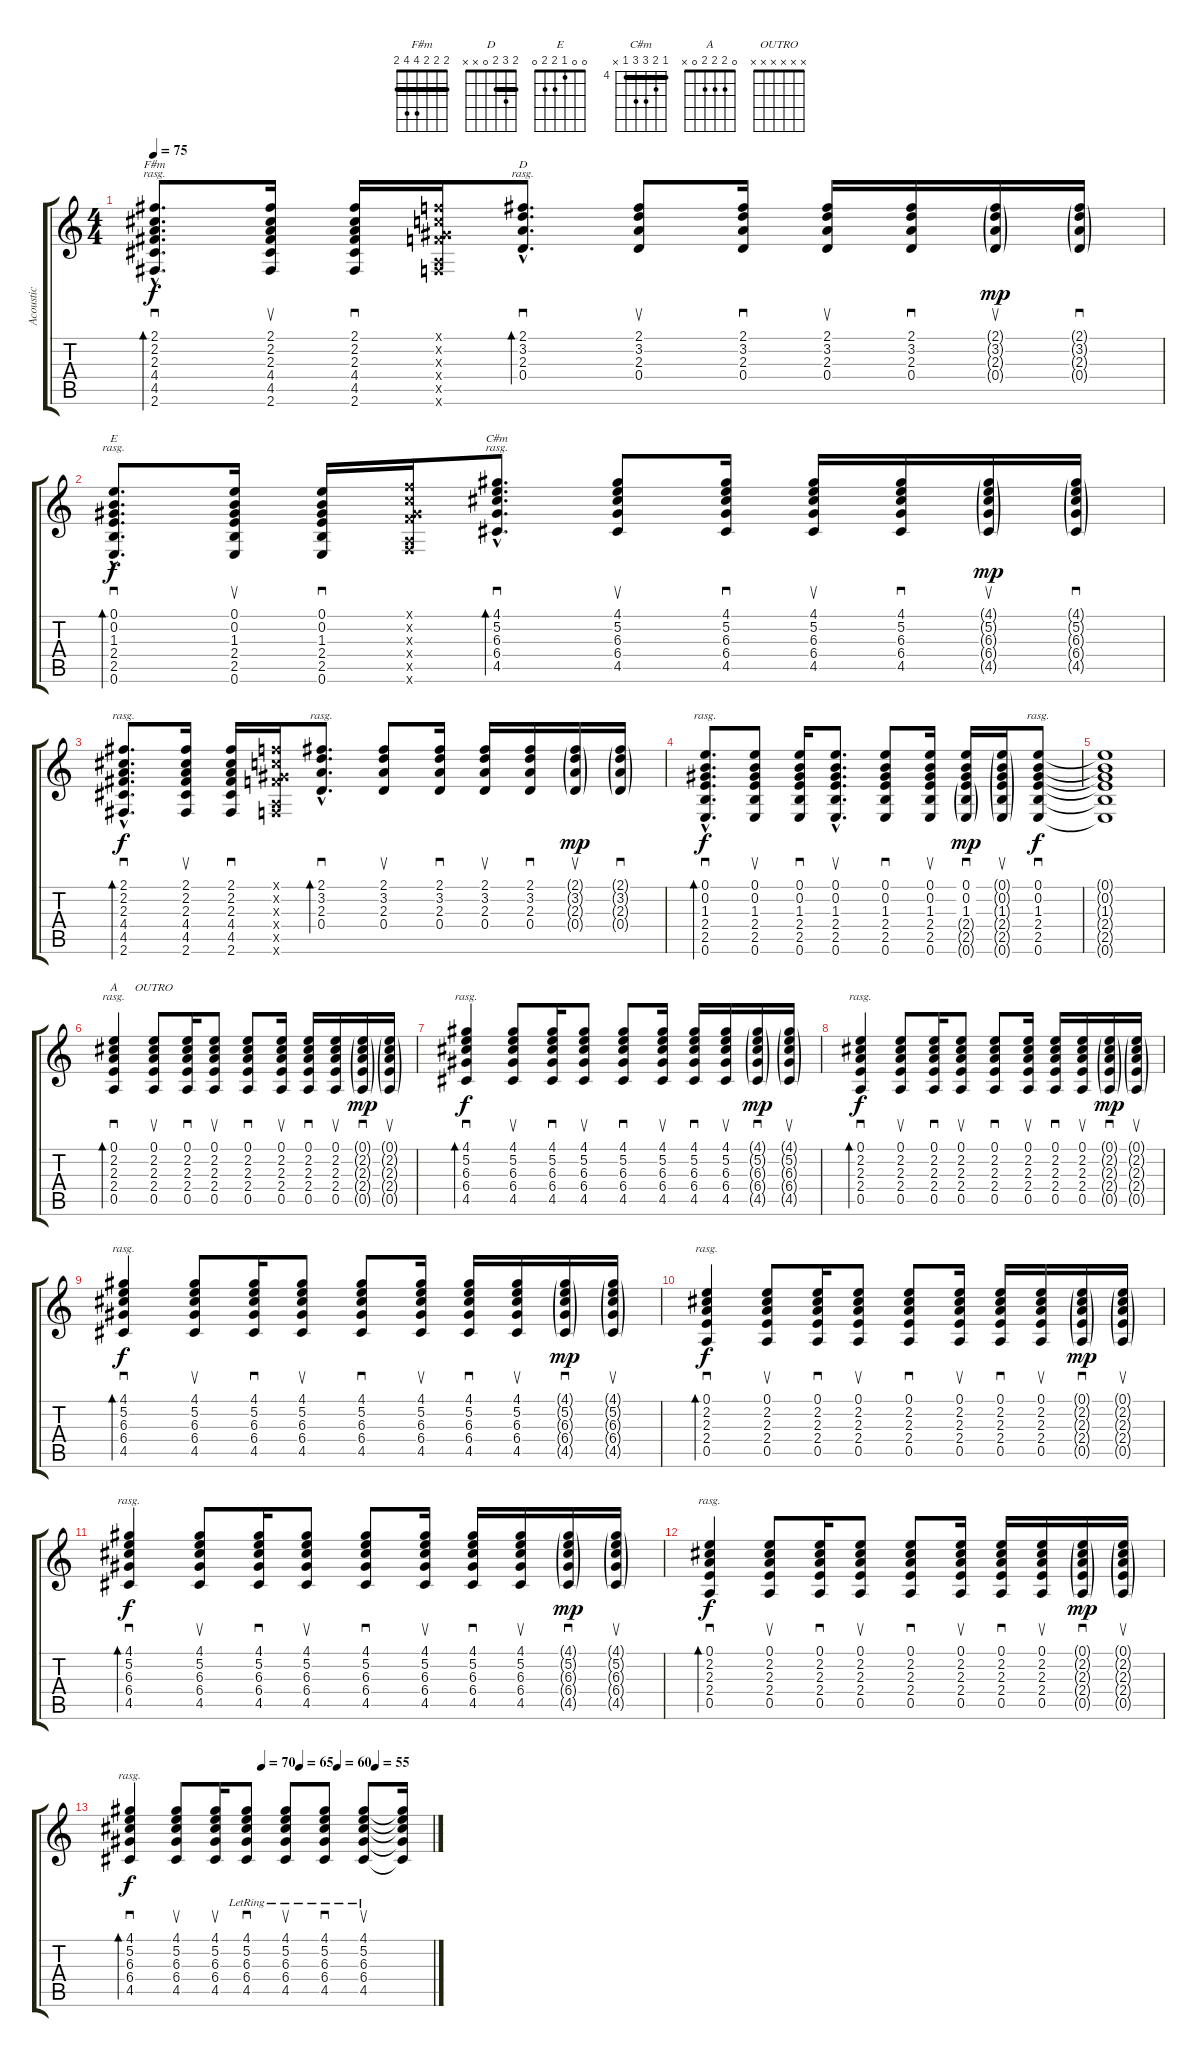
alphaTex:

\track ("Acoustic" "Acoustic") {instrument acousticguitarsteel}
\staff {score tabs}
\tuning (E4 B3 G3 D3 A2 E2) {hide}
\chord ("F#m" 2 2 2 4 4 2) {barre 2}
\chord ("D" 2 3 2 0 x x) {barre 2}
\chord ("E" 0 0 1 2 2 0)
\chord ("C#m" 4 5 6 6 4 x) {firstfret 4 barre 4}
\chord ("A" 0 2 2 2 0 x)
\chord ("OUTRO" x x x x x x)
\ts (4 4)
\tempo 75
\clef g2
\ks c
(2.1{hac} 2.2{hac} 2.3{hac} 4.4{hac} 4.5{hac} 2.6{hac}).8{d sd bd 30 ch "F#m" rasg ii dy f} (2.1 2.2 2.3 4.4 4.5 2.6).16{su} (2.1 2.2 2.3 4.4 4.5 2.6).16{sd} (1.1{x} 1.2{x} 1.3{x} 3.4{x} 0.5{x} 1.6{x}).16 (2.1{hac} 3.2{hac} 2.3{hac} 0.4{hac}).8{d sd bd 60 ch "D" rasg ii} (2.1 3.2 2.3 0.4).8{su} (2.1 3.2 2.3 0.4).16{sd} (2.1 3.2 2.3 0.4).16{su} (2.1 3.2 2.3 0.4).16{sd} (2.1{g} 3.2{g} 2.3{g} 0.4{g}).16{su dy mp} (2.1{g} 3.2{g} 2.3{g} 0.4{g}).16{sd} |
(0.1{hac} 0.2{hac} 1.3{hac} 2.4{hac} 2.5{hac} 0.6{hac}).8{d sd bd 60 ch "E" rasg ii dy f} (0.1 0.2 1.3 2.4 2.5 0.6).16{su} (0.1 0.2 1.3 2.4 2.5 0.6).16{sd} (1.1{x} 1.2{x} 1.3{x} 3.4{x} 0.5{x} 1.6{x}).16 (4.1{hac} 5.2{hac} 6.3{hac} 6.4{hac} 4.5{hac}).8{d sd bd 30 ch "C#m" rasg ii} (4.1 5.2 6.3 6.4 4.5).8{su} (4.1 5.2 6.3 6.4 4.5).16{sd} (4.1 5.2 6.3 6.4 4.5).16{su} (4.1 5.2 6.3 6.4 4.5).16{sd} (4.1{g} 5.2{g} 6.3{g} 6.4{g} 4.5{g}).16{su dy mp} (4.1{g} 5.2{g} 6.3{g} 6.4{g} 4.5{g}).16{sd} |
(2.1{hac} 2.2{hac} 2.3{hac} 4.4{hac} 4.5{hac} 2.6{hac}).8{d sd bd 30 rasg ii dy f} (2.1 2.2 2.3 4.4 4.5 2.6).16{su} (2.1 2.2 2.3 4.4 4.5 2.6).16{sd} (1.1{x} 1.2{x} 1.3{x} 3.4{x} 0.5{x} 1.6{x}).16 (2.1{hac} 3.2{hac} 2.3{hac} 0.4{hac}).8{d sd bd 60 rasg ii} (2.1 3.2 2.3 0.4).8{su} (2.1 3.2 2.3 0.4).16{sd} (2.1 3.2 2.3 0.4).16{su} (2.1 3.2 2.3 0.4).16{sd} (2.1{g} 3.2{g} 2.3{g} 0.4{g}).16{su dy mp} (2.1{g} 3.2{g} 2.3{g} 0.4{g}).16{sd} |
(0.1{hac} 0.2{hac} 1.3{hac} 2.4{hac} 2.5{hac} 0.6{hac}).8{d sd bd 60 rasg ii dy f} (0.1 0.2 1.3 2.4 2.5 0.6).8{su} (0.1 0.2 1.3 2.4 2.5 0.6).16{sd} (0.1{hac} 0.2{hac} 1.3{hac} 2.4{hac} 2.5{hac} 0.6{hac}).8{d su} (0.1 0.2 1.3 2.4 2.5 0.6).8{sd} (0.1 0.2 1.3 2.4 2.5 0.6).16{su} (0.1 0.2 1.3 2.4{g} 2.5{g} 0.6{g}).16{sd dy mp} (0.1{g} 0.2{g} 1.3{g} 2.4{g} 2.5{g} 0.6{g}).16{su} (0.1 0.2 1.3 2.4 2.5 0.6).8{sd rasg ii dy f} |
(0.1{t} 0.2{t} 1.3{t} 2.4{t} 2.5{t} 0.6{t}).1 |
(0.1 2.2 2.3 2.4 0.5).4{sd bd 60 ch "A" rasg ii} (0.1 2.2 2.3 2.4 0.5).8{su ch "OUTRO"} (0.1 2.2 2.3 2.4 0.5).16{sd} (0.1 2.2 2.3 2.4 0.5).8{su} (0.1 2.2 2.3 2.4 0.5).8{sd} (0.1 2.2 2.3 2.4 0.5).16{su} (0.1 2.2 2.3 2.4 0.5).16{sd} (0.1 2.2 2.3 2.4 0.5).16{su} (0.1{g} 2.2{g} 2.3{g} 2.4{g} 0.5{g}).16{sd dy mp} (0.1{g} 2.2{g} 2.3{g} 2.4{g} 0.5{g}).16{su} |
(4.1 5.2 6.3 6.4 4.5).4{sd bd 30 rasg ii dy f} (4.1 5.2 6.3 6.4 4.5).8{su} (4.1 5.2 6.3 6.4 4.5).16{sd} (4.1 5.2 6.3 6.4 4.5).8{su} (4.1 5.2 6.3 6.4 4.5).8{sd} (4.1 5.2 6.3 6.4 4.5).16{su} (4.1 5.2 6.3 6.4 4.5).16{sd} (4.1 5.2 6.3 6.4 4.5).16{su} (4.1{g} 5.2{g} 6.3{g} 6.4{g} 4.5{g}).16{sd dy mp} (4.1{g} 5.2{g} 6.3{g} 6.4{g} 4.5{g}).16{su} |
(0.1 2.2 2.3 2.4 0.5).4{sd bd 60 rasg ii dy f} (0.1 2.2 2.3 2.4 0.5).8{su} (0.1 2.2 2.3 2.4 0.5).16{sd} (0.1 2.2 2.3 2.4 0.5).8{su} (0.1 2.2 2.3 2.4 0.5).8{sd} (0.1 2.2 2.3 2.4 0.5).16{su} (0.1 2.2 2.3 2.4 0.5).16{sd} (0.1 2.2 2.3 2.4 0.5).16{su} (0.1{g} 2.2{g} 2.3{g} 2.4{g} 0.5{g}).16{sd dy mp} (0.1{g} 2.2{g} 2.3{g} 2.4{g} 0.5{g}).16{su} |
(4.1 5.2 6.3 6.4 4.5).4{sd bd 30 rasg ii dy f} (4.1 5.2 6.3 6.4 4.5).8{su} (4.1 5.2 6.3 6.4 4.5).16{sd} (4.1 5.2 6.3 6.4 4.5).8{su} (4.1 5.2 6.3 6.4 4.5).8{sd} (4.1 5.2 6.3 6.4 4.5).16{su} (4.1 5.2 6.3 6.4 4.5).16{sd} (4.1 5.2 6.3 6.4 4.5).16{su} (4.1{g} 5.2{g} 6.3{g} 6.4{g} 4.5{g}).16{sd dy mp} (4.1{g} 5.2{g} 6.3{g} 6.4{g} 4.5{g}).16{su} |
(0.1 2.2 2.3 2.4 0.5).4{sd bd 60 rasg ii dy f} (0.1 2.2 2.3 2.4 0.5).8{su} (0.1 2.2 2.3 2.4 0.5).16{sd} (0.1 2.2 2.3 2.4 0.5).8{su} (0.1 2.2 2.3 2.4 0.5).8{sd} (0.1 2.2 2.3 2.4 0.5).16{su} (0.1 2.2 2.3 2.4 0.5).16{sd} (0.1 2.2 2.3 2.4 0.5).16{su} (0.1{g} 2.2{g} 2.3{g} 2.4{g} 0.5{g}).16{sd dy mp} (0.1{g} 2.2{g} 2.3{g} 2.4{g} 0.5{g}).16{su} |
(4.1 5.2 6.3 6.4 4.5).4{sd bd 30 rasg ii dy f} (4.1 5.2 6.3 6.4 4.5).8{su} (4.1 5.2 6.3 6.4 4.5).16{sd} (4.1 5.2 6.3 6.4 4.5).8{su} (4.1 5.2 6.3 6.4 4.5).8{sd} (4.1 5.2 6.3 6.4 4.5).16{su} (4.1 5.2 6.3 6.4 4.5).16{sd} (4.1 5.2 6.3 6.4 4.5).16{su} (4.1{g} 5.2{g} 6.3{g} 6.4{g} 4.5{g}).16{sd dy mp} (4.1{g} 5.2{g} 6.3{g} 6.4{g} 4.5{g}).16{su} |
(0.1 2.2 2.3 2.4 0.5).4{sd bd 60 rasg ii dy f} (0.1 2.2 2.3 2.4 0.5).8{su} (0.1 2.2 2.3 2.4 0.5).16{sd} (0.1 2.2 2.3 2.4 0.5).8{su} (0.1 2.2 2.3 2.4 0.5).8{sd} (0.1 2.2 2.3 2.4 0.5).16{su} (0.1 2.2 2.3 2.4 0.5).16{sd} (0.1 2.2 2.3 2.4 0.5).16{su} (0.1{g} 2.2{g} 2.3{g} 2.4{g} 0.5{g}).16{sd dy mp} (0.1{g} 2.2{g} 2.3{g} 2.4{g} 0.5{g}).16{su} |
\tempo (70 0.4375)
\tempo (65 0.5625)
\tempo (60 0.6875)
\tempo (55 0.8125)
(4.1 5.2 6.3 6.4 4.5).4{sd bd 30 rasg ii dy f} (4.1 5.2 6.3 6.4 4.5).8{su} (4.1 5.2 6.3 6.4 4.5).16{su} (4.1{lr} 5.2{lr} 6.3{lr} 6.4{lr} 4.5{lr}).8{sd volume 12} (4.1{lr} 5.2{lr} 6.3{lr} 6.4{lr} 4.5{lr}).8{su volume 8} (4.1{lr} 5.2{lr} 6.3{lr} 6.4{lr} 4.5{lr}).8{sd volume 6} (4.1{lr} 5.2{lr} 6.3{lr} 6.4{lr} 4.5{lr}).8{su volume 2} (4.1{t} 5.2{t} 6.3{t} 6.4{t} 4.5{t}).16
